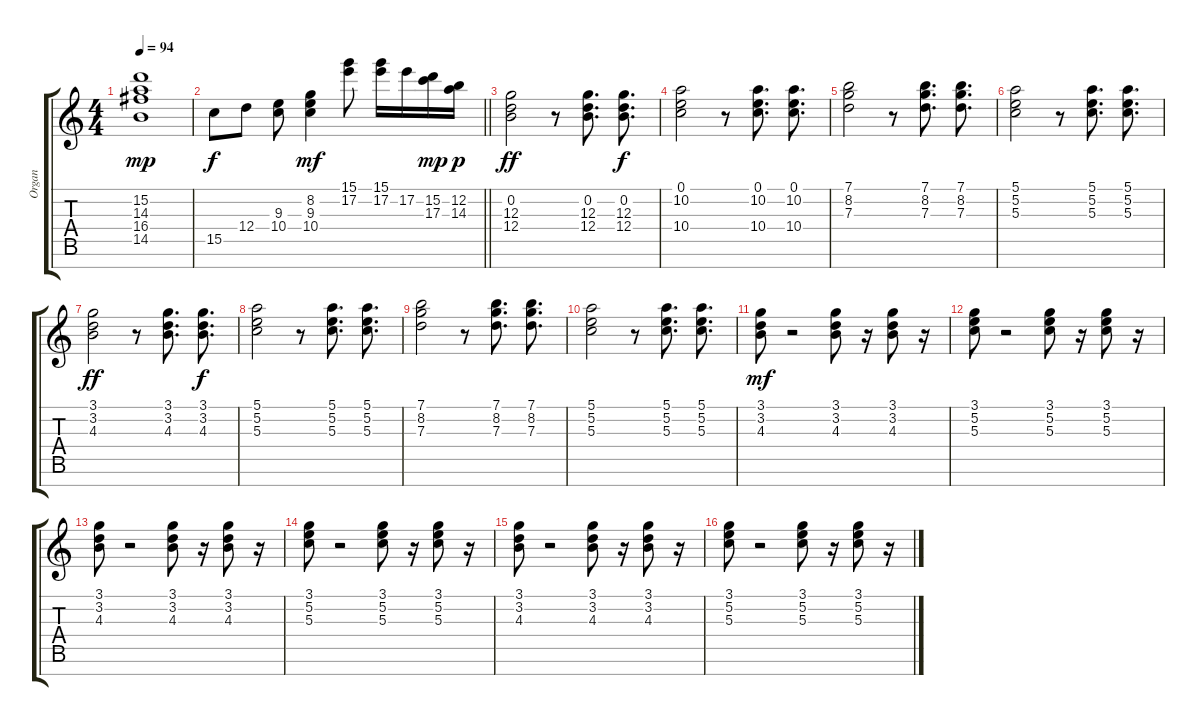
\track ("Organ" "Organ") {instrument overdrivenguitar}
\staff {score tabs}
\tuning (E4 B3 G3 D3 A2 E2 B1) {hide}
\ts (4 4)
\tempo 94
\clef g2
\ks c
(15.2 14.3 16.4 14.5).1{dy mp} |
\barLineRight lightlight
15.5.8{dy f} 12.4.8 (9.3 10.4).8 (8.2 9.3 10.4).4{dy mf} (15.1 17.2).8 (15.1 17.2).16 17.2.16 (15.2 17.3).16{dy mp} (12.2 14.3).16{dy p} |
(0.2 12.3 12.4).2{dy ff} r.8 (0.2 12.3 12.4).8{d} (0.2 12.3 12.4).8{d dy f} |
(0.1 10.2 10.4).2 r.8 (0.1 10.2 10.4).8{d} (0.1 10.2 10.4).8{d} |
(7.1 8.2 7.3).2 r.8 (7.1 8.2 7.3).8{d} (7.1 8.2 7.3).8{d} |
(5.1 5.2 5.3).2 r.8 (5.1 5.2 5.3).8{d} (5.1 5.2 5.3).8{d} |
(3.1 3.2 4.3).2{dy ff} r.8 (3.1 3.2 4.3).8{d} (3.1 3.2 4.3).8{d dy f} |
(5.1 5.2 5.3).2 r.8 (5.1 5.2 5.3).8{d} (5.1 5.2 5.3).8{d} |
(7.1 8.2 7.3).2 r.8 (7.1 8.2 7.3).8{d} (7.1 8.2 7.3).8{d} |
(5.1 5.2 5.3).2 r.8 (5.1 5.2 5.3).8{d} (5.1 5.2 5.3).8{d} |
(3.1 3.2 4.3).8{dy mf} r.2 (3.1 3.2 4.3).8 r.16 (3.1 3.2 4.3).8 r.16 |
(3.1 5.2 5.3).8 r.2 (3.1 5.2 5.3).8 r.16 (3.1 5.2 5.3).8 r.16 |
(3.1 3.2 4.3).8 r.2 (3.1 3.2 4.3).8 r.16 (3.1 3.2 4.3).8 r.16 |
(3.1 5.2 5.3).8 r.2 (3.1 5.2 5.3).8 r.16 (3.1 5.2 5.3).8 r.16 |
(3.1 3.2 4.3).8 r.2 (3.1 3.2 4.3).8 r.16 (3.1 3.2 4.3).8 r.16 |
(3.1 5.2 5.3).8 r.2 (3.1 5.2 5.3).8 r.16 (3.1 5.2 5.3).8 r.16
